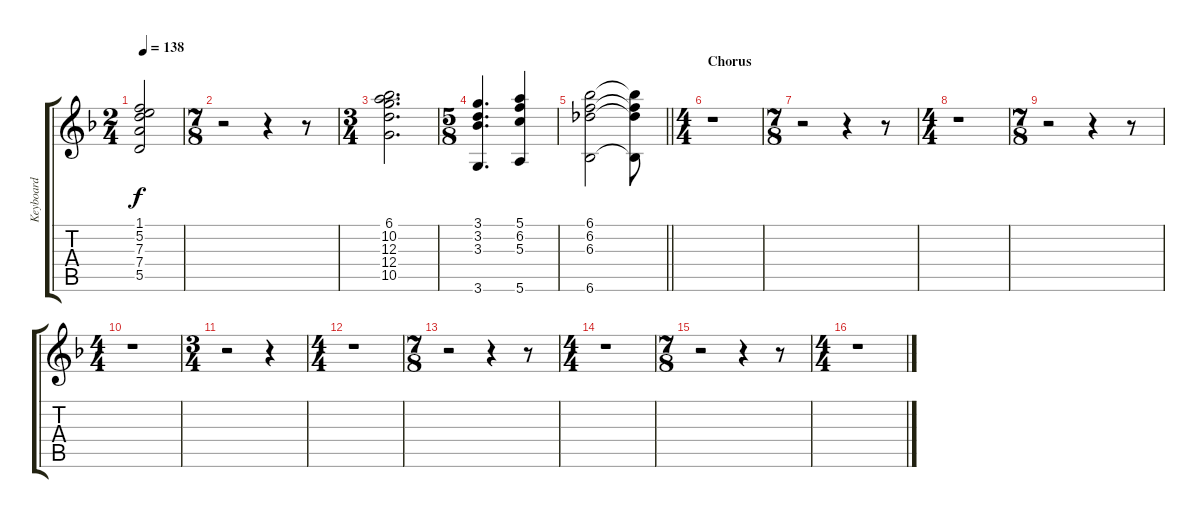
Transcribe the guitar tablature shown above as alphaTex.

\track ("Keyboard" "Keyboard") {instrument choiraahs}
\staff {score tabs}
\tuning (E5 B4 G4 D4 A3 E3) {hide}
\ts (2 4)
\tempo 138
\clef g2
\ks f
(1.1 5.2 7.3 7.4 5.5).2{dy f} |
\ts (7 8)
r.2 r.4 r.8 |
\ts (3 4)
(6.1 10.2 12.3 12.4 10.5).2{d} |
\ts (5 8)
(3.1 3.2 3.3 3.6).4{d} (5.1 6.2 5.3 5.6).4 |
\barLineRight lightlight
(6.1 6.2 6.3 6.6).2 (6.1{t} 6.2{t} 6.3{t} 6.6{t}).8 |
\ts (4 4)
\section ("" "Chorus")
r.1 |
\ts (7 8)
r.2 r.4 r.8 |
\ts (4 4)
r.1 |
\ts (7 8)
r.2 r.4 r.8 |
\ts (4 4)
r.1 |
\ts (3 4)
r.2 r.4 |
\ts (4 4)
r.1 |
\ts (7 8)
r.2 r.4 r.8 |
\ts (4 4)
r.1 |
\ts (7 8)
r.2 r.4 r.8 |
\ts (4 4)
r.1
